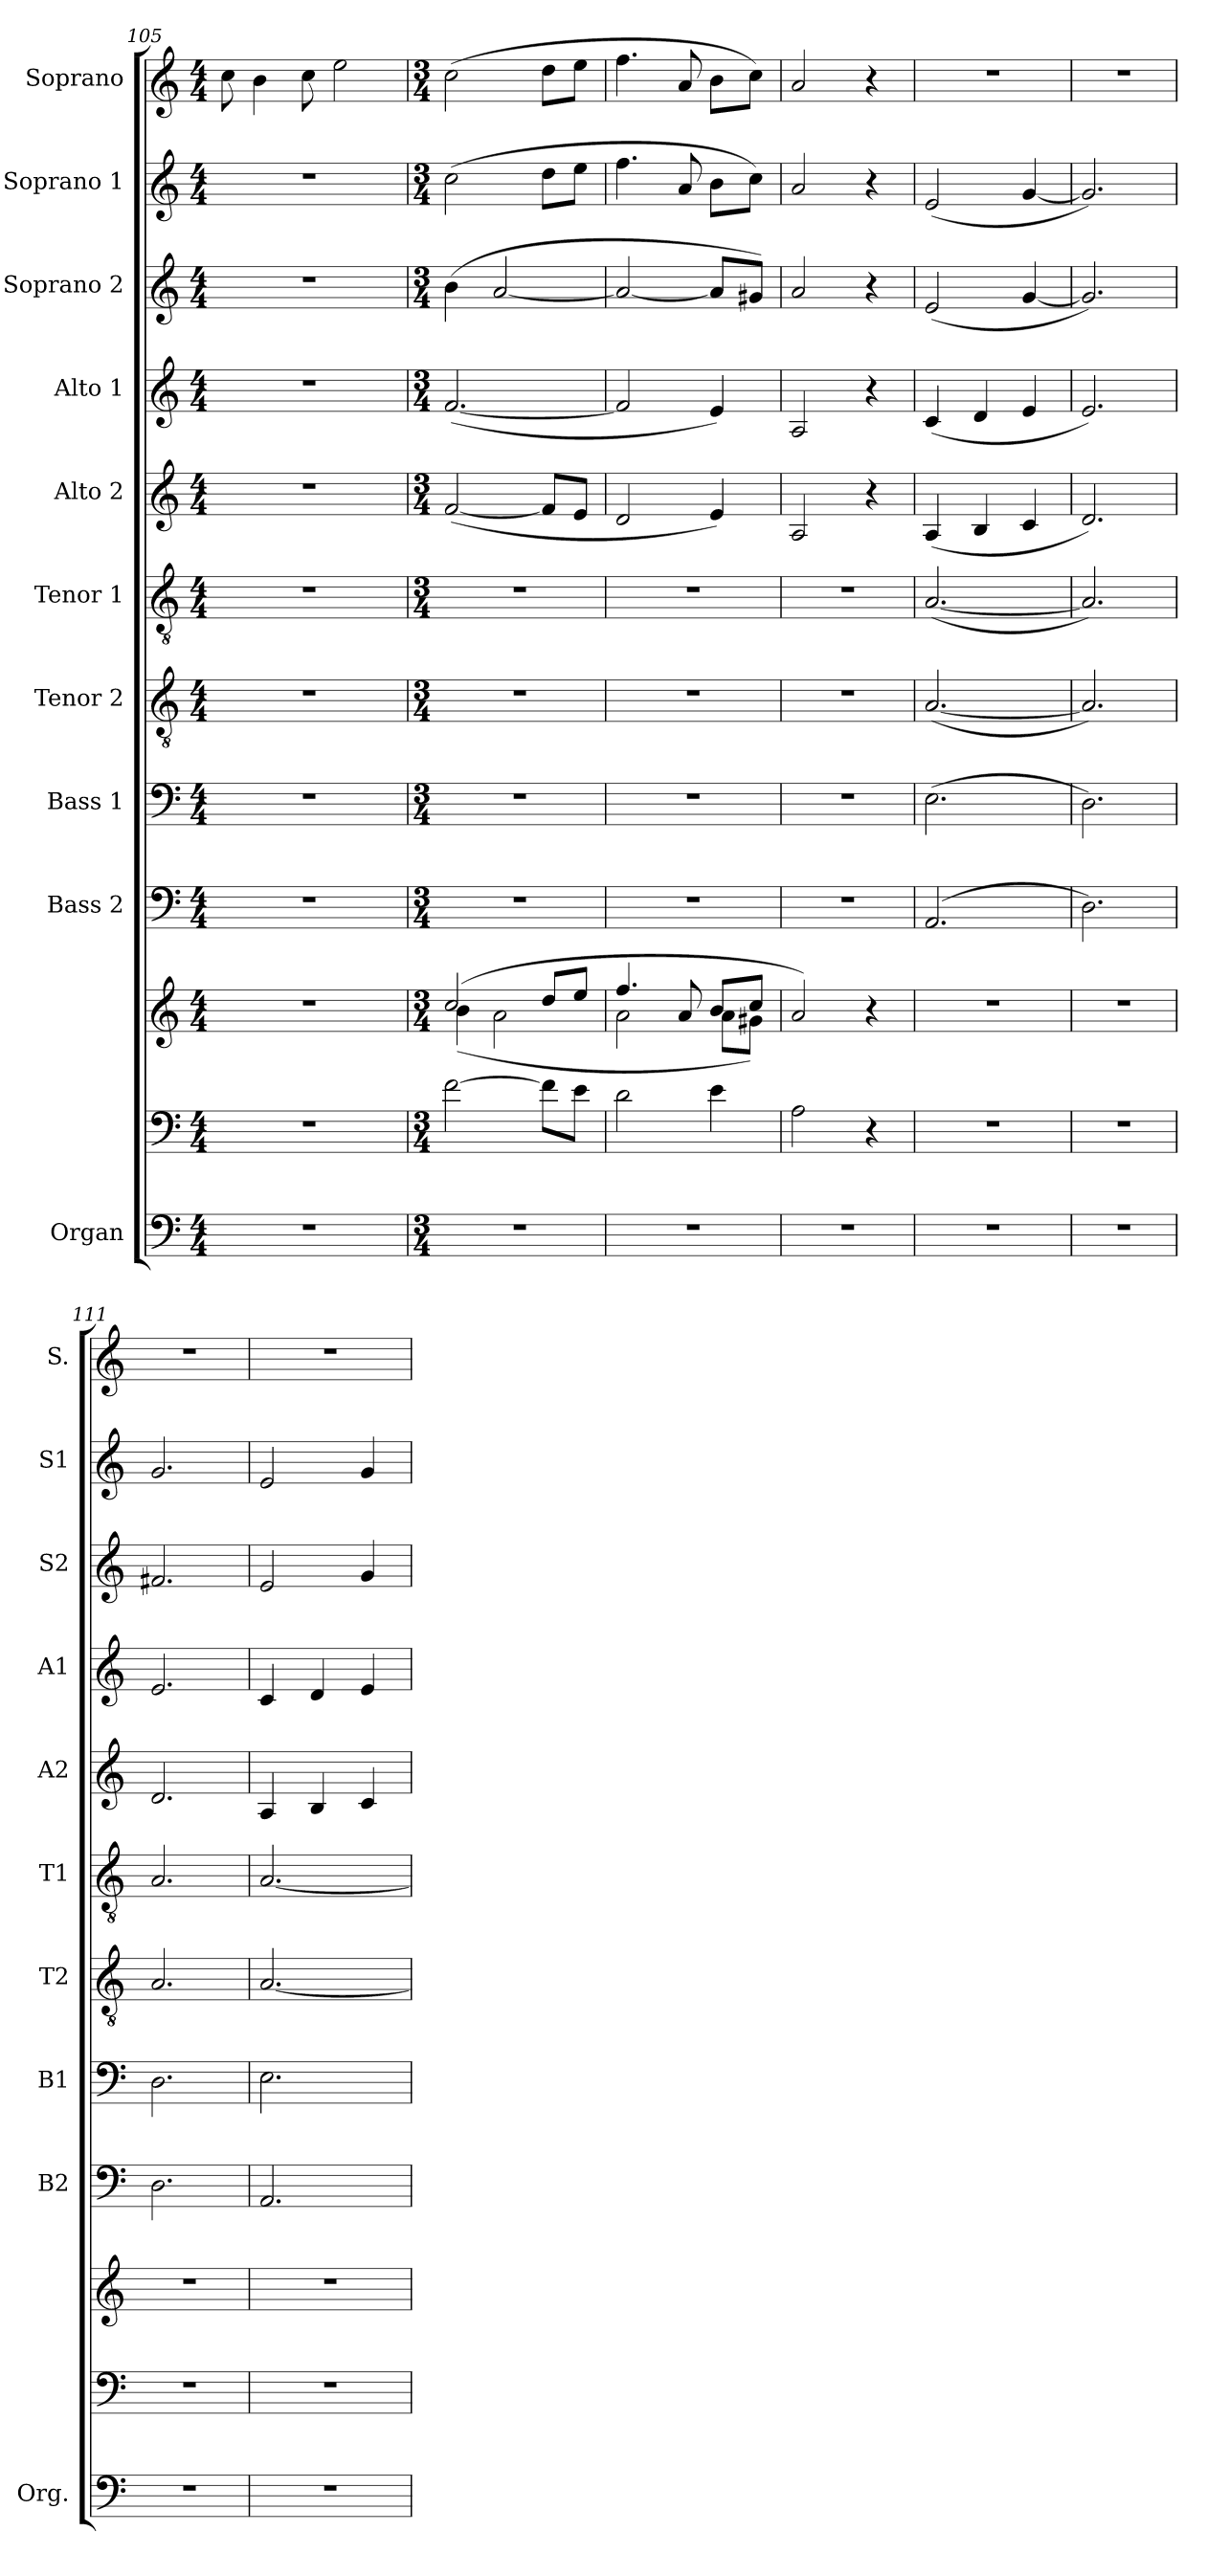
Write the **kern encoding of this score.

**kern	**kern	**kern	**kern	**kern	**kern	**kern	**kern	**kern	**kern	**kern	**kern
*part10	*part10	*part10	*part9	*part8	*part7	*part6	*part5	*part4	*part3	*part2	*part1
*staff12	*staff11	*staff10	*staff9	*staff8	*staff7	*staff6	*staff5	*staff4	*staff3	*staff2	*staff1
*I"Organ	*	*	*I"Bass 2	*I"Bass 1	*I"Tenor 2	*I"Tenor 1	*I"Alto 2	*I"Alto 1	*I"Soprano 2	*I"Soprano 1	*I"Soprano
*I'Org.	*	*	*I'B2	*I'B1	*I'T2	*I'T1	*I'A2	*I'A1	*I'S2	*I'S1	*I'S.
*clefF4	*clefF4	*clefG2	*clefF4	*clefF4	*clefGv2	*clefGv2	*clefG2	*clefG2	*clefG2	*clefG2	*clefG2
*k[]	*k[]	*k[]	*k[]	*k[]	*k[]	*k[]	*k[]	*k[]	*k[]	*k[]	*k[]
*M4/4	*M4/4	*M4/4	*M4/4	*M4/4	*M4/4	*M4/4	*M4/4	*M4/4	*M4/4	*M4/4	*M4/4
=105	=105	=105	=105	=105	=105	=105	=105	=105	=105	=105	=105
1r	1r	1r	1r	1r	1r	1r	1r	1r	1r	1r	8cc\
.	.	.	.	.	.	.	.	.	.	.	4b\
.	.	.	.	.	.	.	.	.	.	.	8cc\
.	.	.	.	.	.	.	.	.	.	.	2ee\
=106	=106	=106	=106	=106	=106	=106	=106	=106	=106	=106	=106
*M3/4	*M3/4	*M3/4	*M3/4	*M3/4	*M3/4	*M3/4	*M3/4	*M3/4	*M3/4	*M3/4	*M3/4
*	*	*^	*	*	*	*	*	*	*	*	*
2.r	[2f\	(>2cc/	(<4b\	2.r	2.r	2.r	2.r	(>[2f/	(>[2.f/	(>4b\	(>2cc\	(>2cc\
.	.	.	2a\	.	.	.	.	.	.	[2a/	.	.
.	8f\L]	8dd/L	.	.	.	.	.	8f/L]	.	.	8dd\L	8dd\L
.	8e\J	8ee/J	.	.	.	.	.	8e/J	.	.	8ee\J	8ee\J
=107	=107	=107	=107	=107	=107	=107	=107	=107	=107	=107	=107	=107
2.r	2d\	4.ff/	2a\	2.r	2.r	2.r	2.r	2d/	2f/]	2a/_	4.ff\	4.ff\
.	.	8a/	.	.	.	.	.	.	.	.	8a/	8a/
.	4e\	8b/L	8a\L	.	.	.	.	4e/)	4e/)	8a/L]	8b\L	8b\L
.	.	8cc/J	8g#X\J)	.	.	.	.	.	.	8g#X/J)	8cc\J)	8cc\J)
*	*	*v	*v	*	*	*	*	*	*	*	*	*
=108	=108	=108	=108	=108	=108	=108	=108	=108	=108	=108	=108
2.r	2A\	2a/)	2.r	2.r	2.r	2.r	2A/	2A/	2a/	2a/	2a/
.	4r	4r	.	.	.	.	4r	4r	4r	4r	4r
=109	=109	=109	=109	=109	=109	=109	=109	=109	=109	=109	=109
2.r	2.r	2.r	(<2.AA/	(>2.E\	(>[2.A/	(>[2.A/	(<4A/	(<4c/	(<2e/	(<2e/	2.r
.	.	.	.	.	.	.	4B/	4d/	.	.	.
.	.	.	.	.	.	.	4c/	4e/	[4g/	[4g/	.
=110	=110	=110	=110	=110	=110	=110	=110	=110	=110	=110	=110
2.r	2.r	2.r	2.D\)	2.D\)	2.A/])	2.A/])	2.d/)	2.e/)	2.g/])	2.g/])	2.r
=111	=111	=111	=111	=111	=111	=111	=111	=111	=111	=111	=111
2.r	2.r	2.r	2.D\	2.D\	2.A/	2.A/	2.d/	2.e/	2.f#X/	2.g/	2.r
=112	=112	=112	=112	=112	=112	=112	=112	=112	=112	=112	=112
2.r	2.r	2.r	2.AA/	2.E\	[2.A/	[2.A/	4A/	4c/	2e/	2e/	2.r
.	.	.	.	.	.	.	4B/	4d/	.	.	.
.	.	.	.	.	.	.	4c/	4e/	4g/	4g/	.
=	=	=	=	=	=	=	=	=	=	=	=
*-	*-	*-	*-	*-	*-	*-	*-	*-	*-	*-	*-
